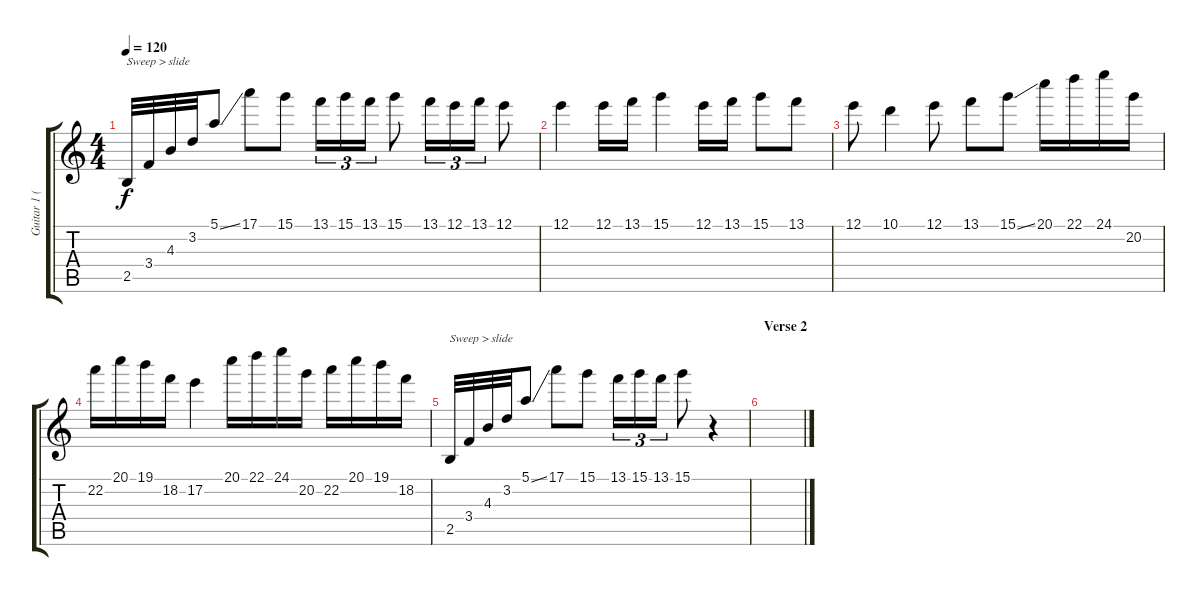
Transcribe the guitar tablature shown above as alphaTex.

\track ("Guitar 1 (solo)" "Guitar 1 (") {instrument distortionguitar}
\staff {score tabs}
\tuning (E4 B3 G3 D3 A2 E2) {hide}
\ts (4 4)
\tempo 120
\clef g2
\ks c
2.5.32{txt "Sweep > slide" dy f} 3.4.32 4.3.32 3.2.32 5.1{ss}.8 17.1.8 15.1.8 13.1.16{tu (3 2)} 15.1.16{tu (3 2)} 13.1.16{tu (3 2)} 15.1.8 13.1.16{tu (3 2)} 12.1.16{tu (3 2)} 13.1.16{tu (3 2)} 12.1.8 |
12.1.4 12.1.16 13.1.16 15.1.4 12.1.16 13.1.16 15.1.8 13.1.8 |
12.1.8 10.1.4 12.1.8 13.1.8 15.1{ss}.8 20.1.16 22.1.16 24.1.16 20.2.16 |
22.2.16 20.1.16 19.1.16 18.2.16 17.2.4 20.1.16 22.1.16 24.1.16 20.2.16 22.2.16 20.1.16 19.1.16 18.2.16 |
2.5.32{txt "Sweep > slide"} 3.4.32 4.3.32 3.2.32 5.1{ss}.8 17.1.8 15.1.8 13.1.16{tu (3 2)} 15.1.16{tu (3 2)} 13.1.16{tu (3 2)} 15.1.8 r.4 |
\section ("" "Verse 2")
